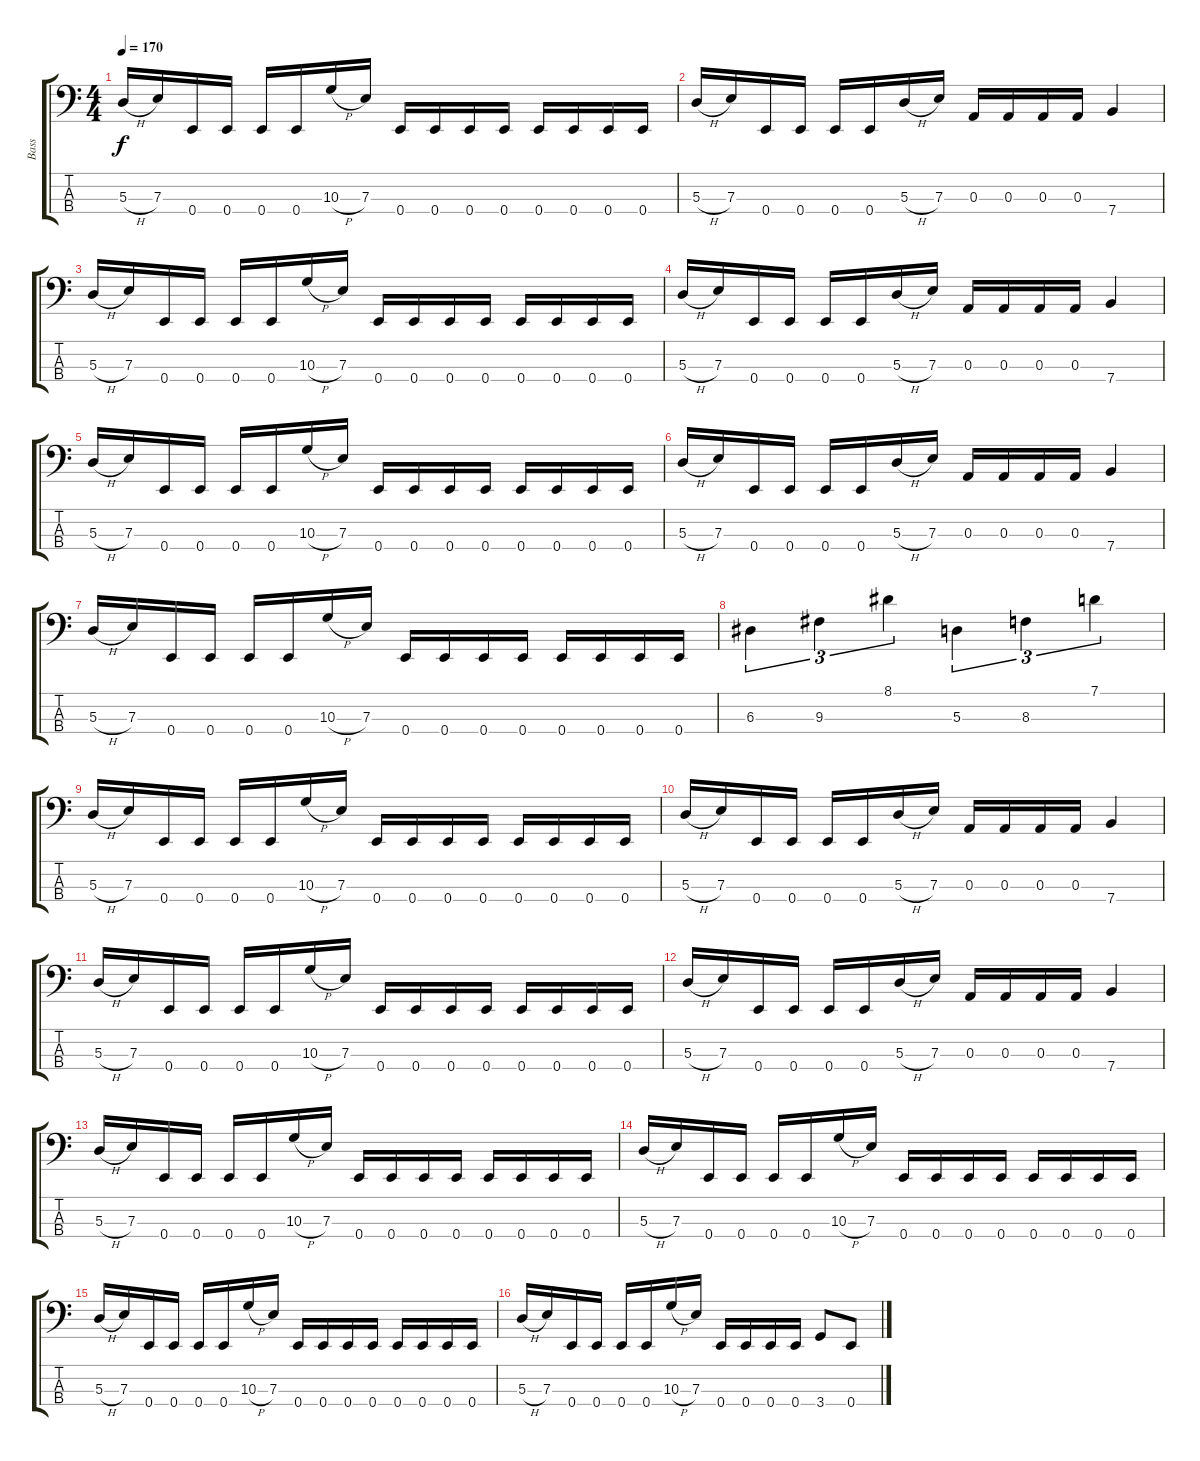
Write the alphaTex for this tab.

\track ("Bass" "Bass") {instrument electricbasspick}
\staff {score tabs}
\tuning (G2 D2 A1 E1) {hide}
\ts (4 4)
\tempo 170
\clef f4
\ks c
5.3{h}.16{dy f} 7.3.16 0.4.16 0.4.16 0.4.16 0.4.16 10.3{h}.16 7.3.16 0.4.16 0.4.16 0.4.16 0.4.16 0.4.16 0.4.16 0.4.16 0.4.16 |
5.3{h}.16 7.3.16 0.4.16 0.4.16 0.4.16 0.4.16 5.3{h}.16 7.3.16 0.3.16 0.3.16 0.3.16 0.3.16 7.4.4 |
5.3{h}.16 7.3.16 0.4.16 0.4.16 0.4.16 0.4.16 10.3{h}.16 7.3.16 0.4.16 0.4.16 0.4.16 0.4.16 0.4.16 0.4.16 0.4.16 0.4.16 |
5.3{h}.16 7.3.16 0.4.16 0.4.16 0.4.16 0.4.16 5.3{h}.16 7.3.16 0.3.16 0.3.16 0.3.16 0.3.16 7.4.4 |
5.3{h}.16 7.3.16 0.4.16 0.4.16 0.4.16 0.4.16 10.3{h}.16 7.3.16 0.4.16 0.4.16 0.4.16 0.4.16 0.4.16 0.4.16 0.4.16 0.4.16 |
5.3{h}.16 7.3.16 0.4.16 0.4.16 0.4.16 0.4.16 5.3{h}.16 7.3.16 0.3.16 0.3.16 0.3.16 0.3.16 7.4.4 |
5.3{h}.16 7.3.16 0.4.16 0.4.16 0.4.16 0.4.16 10.3{h}.16 7.3.16 0.4.16 0.4.16 0.4.16 0.4.16 0.4.16 0.4.16 0.4.16 0.4.16 |
6.3.4{tu (3 2)} 9.3.4{tu (3 2)} 8.1.4{tu (3 2)} 5.3.4{tu (3 2)} 8.3.4{tu (3 2)} 7.1.4{tu (3 2)} |
5.3{h}.16 7.3.16 0.4.16 0.4.16 0.4.16 0.4.16 10.3{h}.16 7.3.16 0.4.16 0.4.16 0.4.16 0.4.16 0.4.16 0.4.16 0.4.16 0.4.16 |
5.3{h}.16 7.3.16 0.4.16 0.4.16 0.4.16 0.4.16 5.3{h}.16 7.3.16 0.3.16 0.3.16 0.3.16 0.3.16 7.4.4 |
5.3{h}.16 7.3.16 0.4.16 0.4.16 0.4.16 0.4.16 10.3{h}.16 7.3.16 0.4.16 0.4.16 0.4.16 0.4.16 0.4.16 0.4.16 0.4.16 0.4.16 |
5.3{h}.16 7.3.16 0.4.16 0.4.16 0.4.16 0.4.16 5.3{h}.16 7.3.16 0.3.16 0.3.16 0.3.16 0.3.16 7.4.4 |
5.3{h}.16 7.3.16 0.4.16 0.4.16 0.4.16 0.4.16 10.3{h}.16 7.3.16 0.4.16 0.4.16 0.4.16 0.4.16 0.4.16 0.4.16 0.4.16 0.4.16 |
5.3{h}.16 7.3.16 0.4.16 0.4.16 0.4.16 0.4.16 10.3{h}.16 7.3.16 0.4.16 0.4.16 0.4.16 0.4.16 0.4.16 0.4.16 0.4.16 0.4.16 |
5.3{h}.16 7.3.16 0.4.16 0.4.16 0.4.16 0.4.16 10.3{h}.16 7.3.16 0.4.16 0.4.16 0.4.16 0.4.16 0.4.16 0.4.16 0.4.16 0.4.16 |
5.3{h}.16 7.3.16 0.4.16 0.4.16 0.4.16 0.4.16 10.3{h}.16 7.3.16 0.4.16 0.4.16 0.4.16 0.4.16 3.4.8 0.4.8
